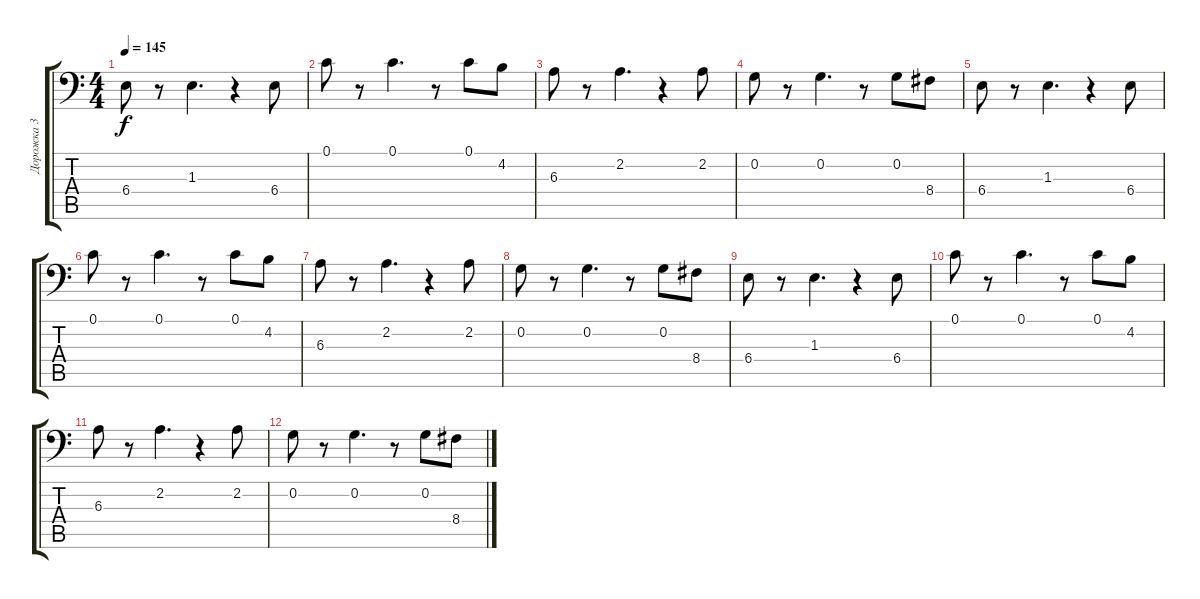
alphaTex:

\track ("Дорожка 3" "Дорожка 3") {instrument contrabass}
\staff {score tabs}
\tuning (C3 G2 Eb2 Bb1 F1 C1) {hide}
\ts (4 4)
\tempo 145
\clef f4
\ks c
6.4.8{dy f} r.8 1.3.4{d} r.4 6.4.8 |
0.1.8 r.8 0.1.4{d} r.8 0.1.8 4.2.8 |
6.3.8 r.8 2.2.4{d} r.4 2.2.8 |
0.2.8 r.8 0.2.4{d} r.8 0.2.8 8.4.8 |
6.4.8 r.8 1.3.4{d} r.4 6.4.8 |
0.1.8 r.8 0.1.4{d} r.8 0.1.8 4.2.8 |
6.3.8 r.8 2.2.4{d} r.4 2.2.8 |
0.2.8 r.8 0.2.4{d} r.8 0.2.8 8.4.8 |
6.4.8 r.8 1.3.4{d} r.4 6.4.8 |
0.1.8 r.8 0.1.4{d} r.8 0.1.8 4.2.8 |
6.3.8 r.8 2.2.4{d} r.4 2.2.8 |
0.2.8 r.8 0.2.4{d} r.8 0.2.8 8.4.8
